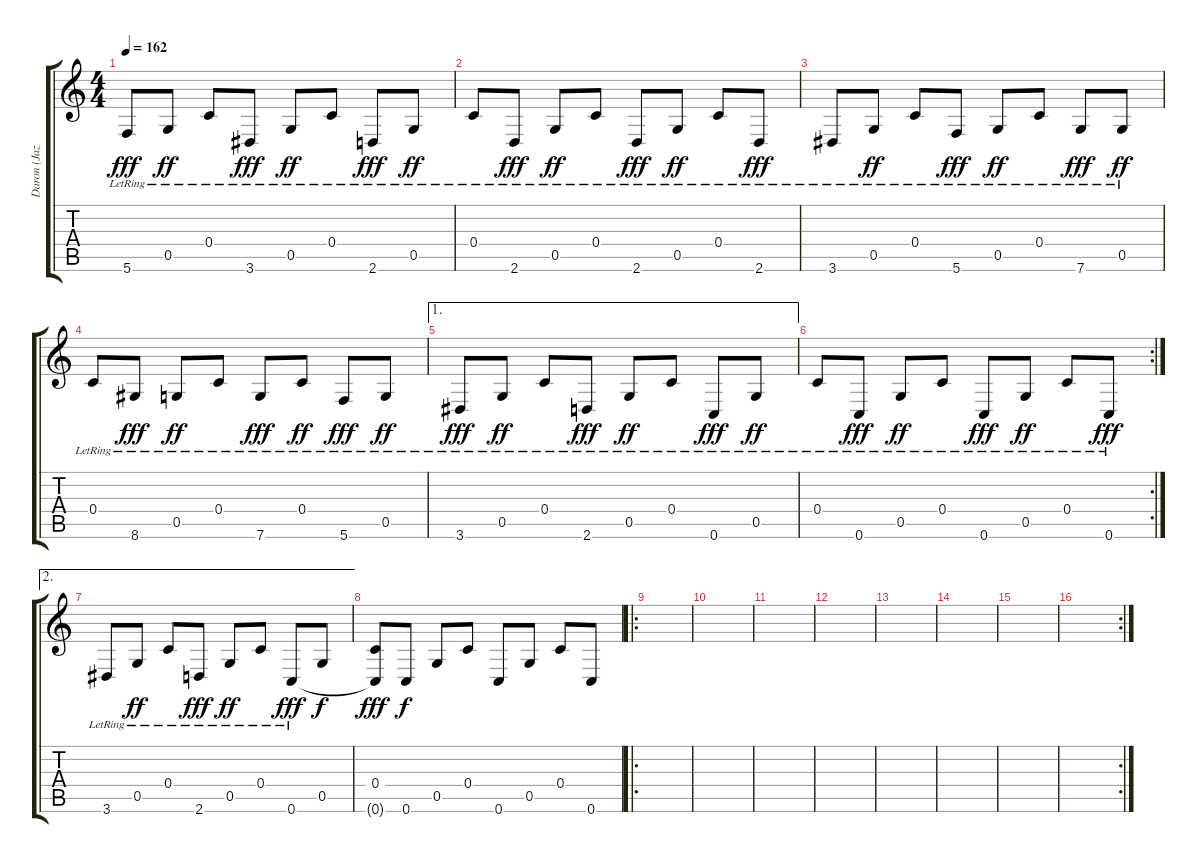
\track ("Daron (Jazz)" "Daron (Jaz") {instrument electricguitarjazz}
\staff {score tabs}
\tuning (D4 A3 F3 C3 G2 C2) {hide}
\ts (4 4)
\tempo 162
\clef g2
\ks c
5.6{lr}.8{dy fff} 0.5{lr}.8{dy ff} 0.4{lr}.8 3.6{lr}.8{dy fff} 0.5{lr}.8{dy ff} 0.4{lr}.8 2.6{lr}.8{dy fff} 0.5{lr}.8{dy ff} |
0.4{lr}.8 2.6{lr}.8{dy fff} 0.5{lr}.8{dy ff} 0.4{lr}.8 2.6{lr}.8{dy fff} 0.5{lr}.8{dy ff} 0.4{lr}.8 2.6{lr}.8{dy fff} |
3.6{lr}.8 0.5{lr}.8{dy ff} 0.4{lr}.8 5.6{lr}.8{dy fff} 0.5{lr}.8{dy ff} 0.4{lr}.8 7.6{lr}.8{dy fff} 0.5{lr}.8{dy ff} |
0.4{lr}.8 8.6{lr}.8{dy fff} 0.5{lr}.8{dy ff} 0.4{lr}.8 7.6{lr}.8{dy fff} 0.4{lr}.8{dy ff} 5.6{lr}.8{dy fff} 0.5{lr}.8{dy ff} |
\ae 1
3.6{lr}.8{dy fff} 0.5{lr}.8{dy ff} 0.4{lr}.8 2.6{lr}.8{dy fff} 0.5{lr}.8{dy ff} 0.4{lr}.8 0.6{lr}.8{dy fff} 0.5{lr}.8{dy ff} |
\rc 2
0.4{lr}.8 0.6{lr}.8{dy fff} 0.5{lr}.8{dy ff} 0.4{lr}.8 0.6{lr}.8{dy fff} 0.5{lr}.8{dy ff} 0.4{lr}.8 0.6{lr}.8{dy fff} |
\ae 2
3.6{lr}.8 0.5{lr}.8{dy ff} 0.4{lr}.8 2.6{lr}.8{dy fff} 0.5{lr}.8{dy ff} 0.4{lr}.8 0.6{lr}.8{dy fff} 0.5.8{dy f} |
(0.4 0.6{t}).8{dy fff} 0.6.8{dy f} 0.5.8 0.4.8 0.6.8 0.5.8 0.4.8 0.6.8 |
\ro
|
|
|
|
|
|
|
\rc 2
